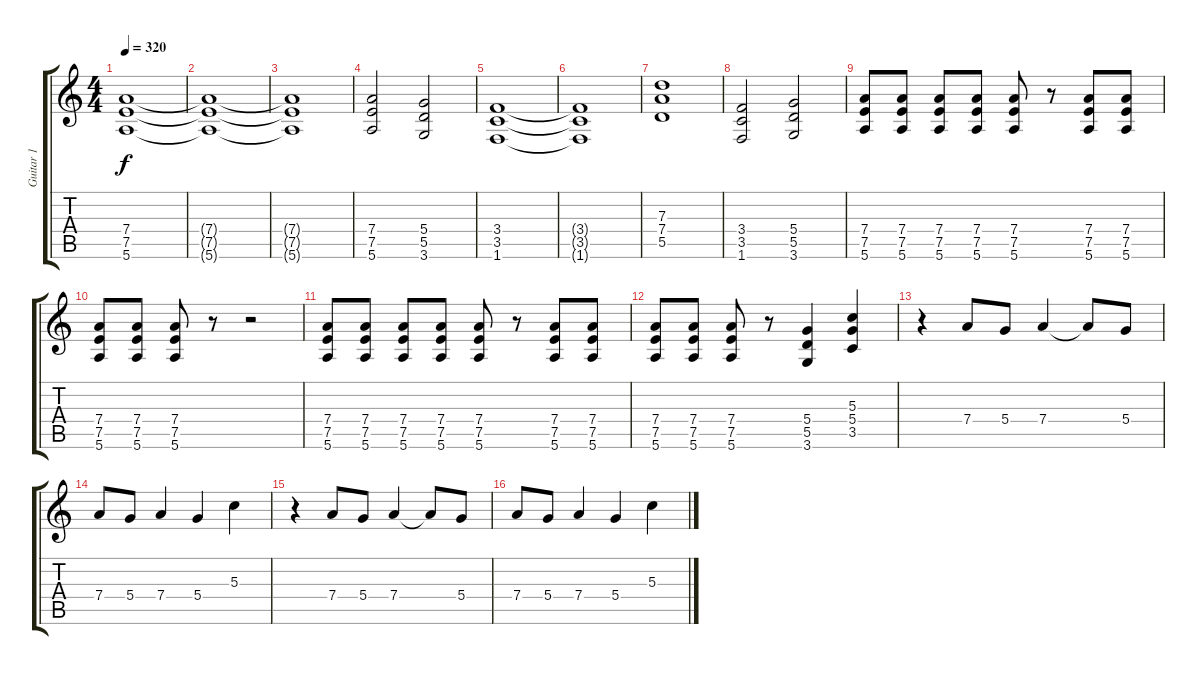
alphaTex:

\track ("Guitar 1" "Guitar 1") {instrument distortionguitar}
\staff {score tabs}
\tuning (E4 B3 G3 D3 A2 E2) {hide}
\ts (4 4)
\tempo 320
\clef g2
\ks c
(7.4 7.5 5.6).1{dy f} |
(7.4{t} 7.5{t} 5.6{t}).1 |
(7.4{t} 7.5{t} 5.6{t}).1 |
(7.4 7.5 5.6).2 (5.4 5.5 3.6).2 |
(3.4 3.5 1.6).1 |
(3.4{t} 3.5{t} 1.6{t}).1 |
(7.3 7.4 5.5).1 |
(3.4 3.5 1.6).2 (5.4 5.5 3.6).2 |
(7.4 7.5 5.6).8 (7.4 7.5 5.6).8 (7.4 7.5 5.6).8 (7.4 7.5 5.6).8 (7.4 7.5 5.6).8 r.8 (7.4 7.5 5.6).8 (7.4 7.5 5.6).8 |
(7.4 7.5 5.6).8 (7.4 7.5 5.6).8 (7.4 7.5 5.6).8 r.8 r.2 |
(7.4 7.5 5.6).8 (7.4 7.5 5.6).8 (7.4 7.5 5.6).8 (7.4 7.5 5.6).8 (7.4 7.5 5.6).8 r.8 (7.4 7.5 5.6).8 (7.4 7.5 5.6).8 |
(7.4 7.5 5.6).8 (7.4 7.5 5.6).8 (7.4 7.5 5.6).8 r.8 (5.4 5.5 3.6).4 (5.3 5.4 3.5).4 |
r.4 7.4.8 5.4.8 7.4.4 7.4{t}.8 5.4.8 |
7.4.8 5.4.8 7.4.4 5.4.4 5.3.4 |
r.4 7.4.8 5.4.8 7.4.4 7.4{t}.8 5.4.8 |
7.4.8 5.4.8 7.4.4 5.4.4 5.3.4
